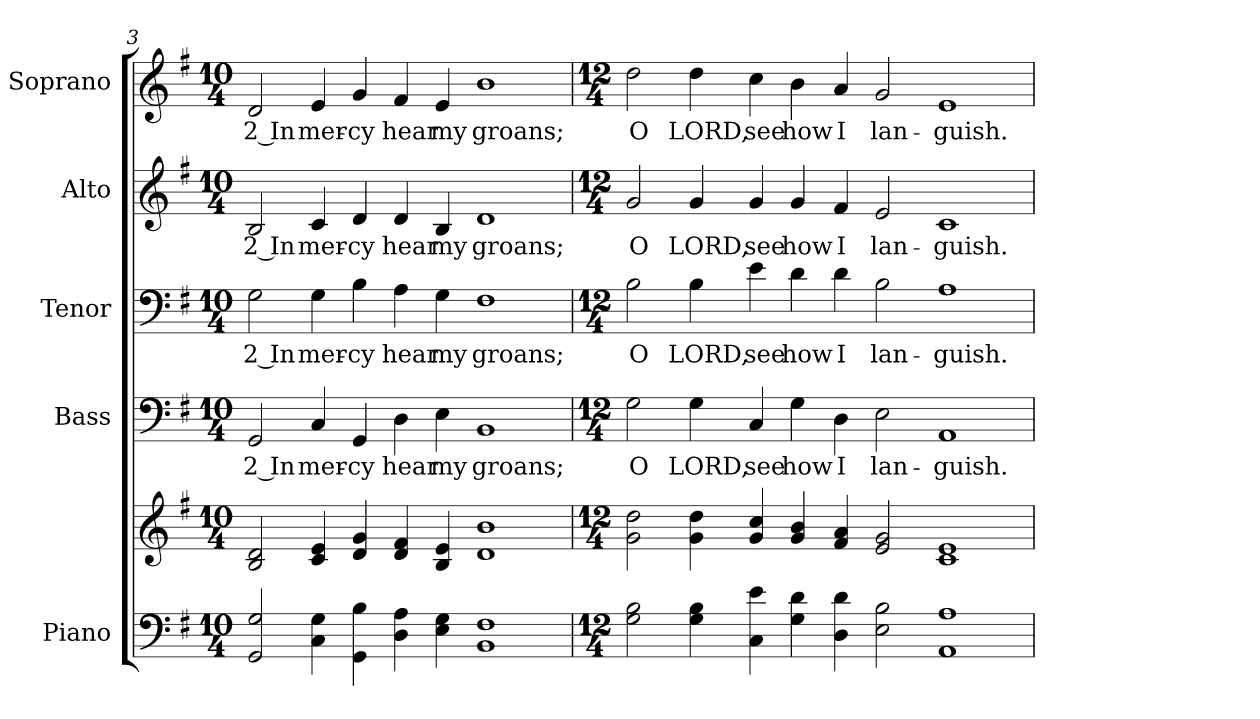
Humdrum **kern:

**kern	**kern	**kern	**text	**kern	**text	**kern	**text	**kern	**text
*part5	*part5	*part4	*part4	*part3	*part3	*part2	*part2	*part1	*part1
*staff6	*staff5	*staff4	*staff4	*staff3	*staff3	*staff2	*staff2	*staff1	*staff1
*I"Piano	*	*I"Bass	*	*I"Tenor	*	*I"Alto	*	*I"Soprano	*
*I'Pno.	*	*I'B.	*	*I'T.	*	*I'A.	*	*I'S.	*
!!LO:PB:g=z
*clefF4	*clefG2	*clefF4	*	*clefF4	*	*clefG2	*	*clefG2	*
*k[f#]	*k[f#]	*k[f#]	*	*k[f#]	*	*k[f#]	*	*k[f#]	*
*G:	*G:	*G:	*	*G:	*	*G:	*	*G:	*
*M10/4	*M10/4	*M10/4	*	*M10/4	*	*M10/4	*	*M10/4	*
=3	=3	=3	=3	=3	=3	=3	=3	=3	=3
!	!	!	!LO:LY:b:color=#000000	!	!	!	!	!	!
!	!	!	!	!	!LO:LY:b:color=#000000	!	!	!	!
!	!	!	!	!	!	!	!LO:LY:b:color=#000000	!	!
!	!	!	!	!	!	!	!	!	!LO:LY:b:color=#000000
2GGi/ 2Gi	2Bi/ 2di	2GGi/	2 In	2Gi\	2 In	2Bi/	2 In	2di/	2 In
!	!	!	!LO:LY:b:color=#000000	!	!	!	!	!	!
!	!	!	!	!	!LO:LY:b:color=#000000	!	!	!	!
!	!	!	!	!	!	!	!LO:LY:b:color=#000000	!	!
!	!	!	!	!	!	!	!	!	!LO:LY:b:color=#000000
4Ci\ 4Gi	4ci/ 4ei	4Ci/	mer-	4Gi\	mer-	4ci/	mer-	4ei/	mer-
!	!	!	!LO:LY:b:color=#000000	!	!	!	!	!	!
!	!	!	!	!	!LO:LY:b:color=#000000	!	!	!	!
!	!	!	!	!	!	!	!LO:LY:b:color=#000000	!	!
!	!	!	!	!	!	!	!	!	!LO:LY:b:color=#000000
4GGi\ 4Bi	4di/ 4gi	4GGi/	-cy	4Bi\	-cy	4di/	-cy	4gi/	-cy
!	!	!	!LO:LY:b:color=#000000	!	!	!	!	!	!
!	!	!	!	!	!LO:LY:b:color=#000000	!	!	!	!
!	!	!	!	!	!	!	!LO:LY:b:color=#000000	!	!
!	!	!	!	!	!	!	!	!	!LO:LY:b:color=#000000
4Di\ 4Ai	4di/ 4f#i	4Di\	hear	4Ai\	hear	4di/	hear	4f#i/	hear
!	!	!	!LO:LY:b:color=#000000	!	!	!	!	!	!
!	!	!	!	!	!LO:LY:b:color=#000000	!	!	!	!
!	!	!	!	!	!	!	!LO:LY:b:color=#000000	!	!
!	!	!	!	!	!	!	!	!	!LO:LY:b:color=#000000
4Ei\ 4Gi	4Bi/ 4ei	4Ei\	my	4Gi\	my	4Bi/	my	4ei/	my
!	!	!	!LO:LY:b:color=#000000	!	!	!	!	!	!
!	!	!	!	!	!LO:LY:b:color=#000000	!	!	!	!
!	!	!	!	!	!	!	!LO:LY:b:color=#000000	!	!
!	!	!	!	!	!	!	!	!	!LO:LY:b:color=#000000
1BBi 1F#i	1di 1bi	1BBi	groans;	1F#i	groans;	1di	groans;	1bi	groans;
=4	=4	=4	=4	=4	=4	=4	=4	=4	=4
*M12/4	*M12/4	*M12/4	*	*M12/4	*	*M12/4	*	*M12/4	*
!	!	!	!LO:LY:b:color=#000000	!	!	!	!	!	!
!	!	!	!	!	!LO:LY:b:color=#000000	!	!	!	!
!	!	!	!	!	!	!	!LO:LY:b:color=#000000	!	!
!	!	!	!	!	!	!	!	!	!LO:LY:b:color=#000000
2Gi\ 2Bi	2gi\ 2ddi	2Gi\	O	2Bi\	O	2gi/	O	2ddi\	O
!	!	!	!LO:LY:b:color=#000000	!	!	!	!	!	!
!	!	!	!	!	!LO:LY:b:color=#000000	!	!	!	!
!	!	!	!	!	!	!	!LO:LY:b:color=#000000	!	!
!	!	!	!	!	!	!	!	!	!LO:LY:b:color=#000000
4Gi\ 4Bi	4gi\ 4ddi	4Gi\	LORD,	4Bi\	LORD,	4gi/	LORD,	4ddi\	LORD,
!	!	!	!LO:LY:b:color=#000000	!	!	!	!	!	!
!	!	!	!	!	!LO:LY:b:color=#000000	!	!	!	!
!	!	!	!	!	!	!	!LO:LY:b:color=#000000	!	!
!	!	!	!	!	!	!	!	!	!LO:LY:b:color=#000000
4Ci\ 4ei	4gi/ 4cci	4Ci/	see	4ei\	see	4gi/	see	4cci\	see
!	!	!	!LO:LY:b:color=#000000	!	!	!	!	!	!
!	!	!	!	!	!LO:LY:b:color=#000000	!	!	!	!
!	!	!	!	!	!	!	!LO:LY:b:color=#000000	!	!
!	!	!	!	!	!	!	!	!	!LO:LY:b:color=#000000
4Gi\ 4di	4gi/ 4bi	4Gi\	how	4di\	how	4gi/	how	4bi\	how
!	!	!	!LO:LY:b:color=#000000	!	!	!	!	!	!
!	!	!	!	!	!LO:LY:b:color=#000000	!	!	!	!
!	!	!	!	!	!	!	!LO:LY:b:color=#000000	!	!
!	!	!	!	!	!	!	!	!	!LO:LY:b:color=#000000
4Di\ 4di	4f#i/ 4ai	4Di\	I	4di\	I	4f#i/	I	4ai/	I
!	!	!	!LO:LY:b:color=#000000	!	!	!	!	!	!
!	!	!	!	!	!LO:LY:b:color=#000000	!	!	!	!
!	!	!	!	!	!	!	!LO:LY:b:color=#000000	!	!
!	!	!	!	!	!	!	!	!	!LO:LY:b:color=#000000
2Ei\ 2Bi	2ei/ 2gi	2Ei\	lan-	2Bi\	lan-	2ei/	lan-	2gi/	lan-
!	!	!	!LO:LY:b:color=#000000	!	!	!	!	!	!
!	!	!	!	!	!LO:LY:b:color=#000000	!	!	!	!
!	!	!	!	!	!	!	!LO:LY:b:color=#000000	!	!
!	!	!	!	!	!	!	!	!	!LO:LY:b:color=#000000
1AAi 1Ai	1ci 1ei	1AAi	-guish.	1Ai	-guish.	1ci	-guish.	1ei	-guish.
=	=	=	=	=	=	=	=	=	=
*-	*-	*-	*-	*-	*-	*-	*-	*-	*-
